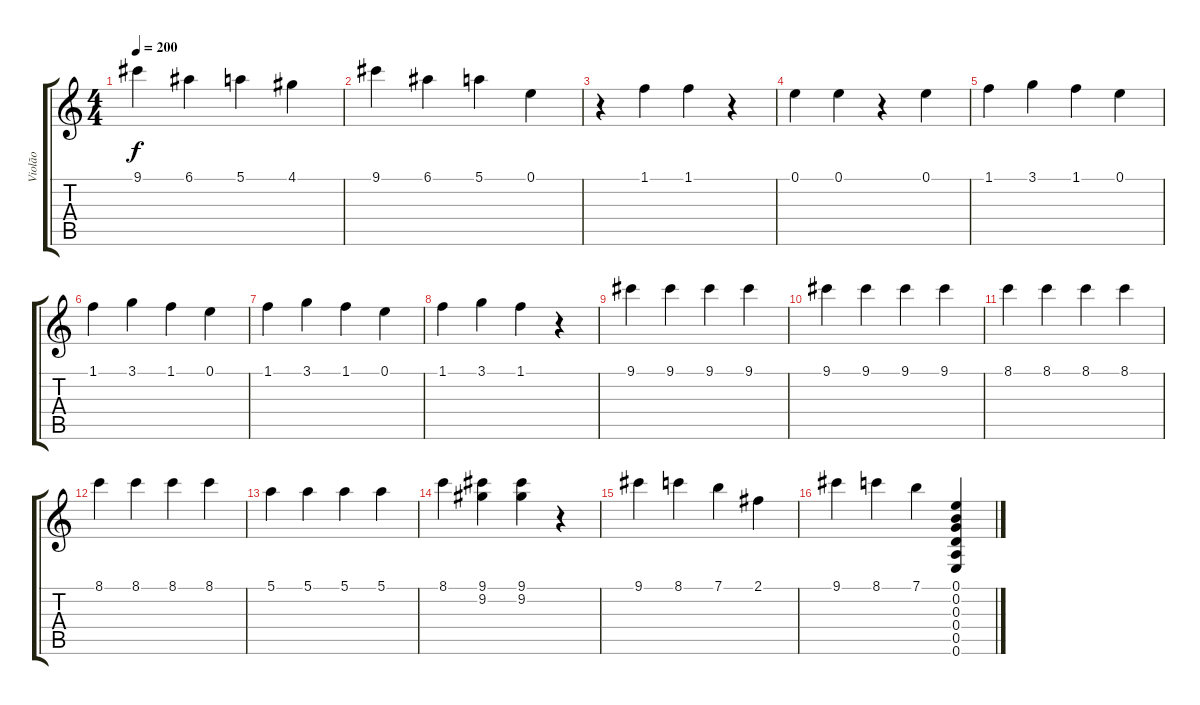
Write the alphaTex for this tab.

\track ("Violão" "Violão") {instrument acousticguitarsteel}
\staff {score tabs}
\tuning (E4 B3 G3 D3 A2 E2) {hide}
\ts (4 4)
\tempo 200
\clef g2
\ks c
9.1.4{dy f} 6.1.4 5.1.4 4.1.4 |
9.1.4 6.1.4 5.1.4 0.1.4 |
r.4 1.1.4 1.1.4 r.4 |
0.1.4 0.1.4 r.4 0.1.4 |
1.1.4 3.1.4 1.1.4 0.1.4 |
1.1.4 3.1.4 1.1.4 0.1.4 |
1.1.4 3.1.4 1.1.4 0.1.4 |
1.1.4 3.1.4 1.1.4 r.4 |
9.1.4 9.1.4 9.1.4 9.1.4 |
9.1.4 9.1.4 9.1.4 9.1.4 |
8.1.4 8.1.4 8.1.4 8.1.4 |
8.1.4 8.1.4 8.1.4 8.1.4 |
5.1.4 5.1.4 5.1.4 5.1.4 |
8.1.4 (9.1 9.2).4 (9.1 9.2).4 r.4 |
9.1.4 8.1.4 7.1.4 2.1.4 |
9.1.4 8.1.4 7.1.4 (0.1 0.2 0.3 0.4 0.5 0.6).4
